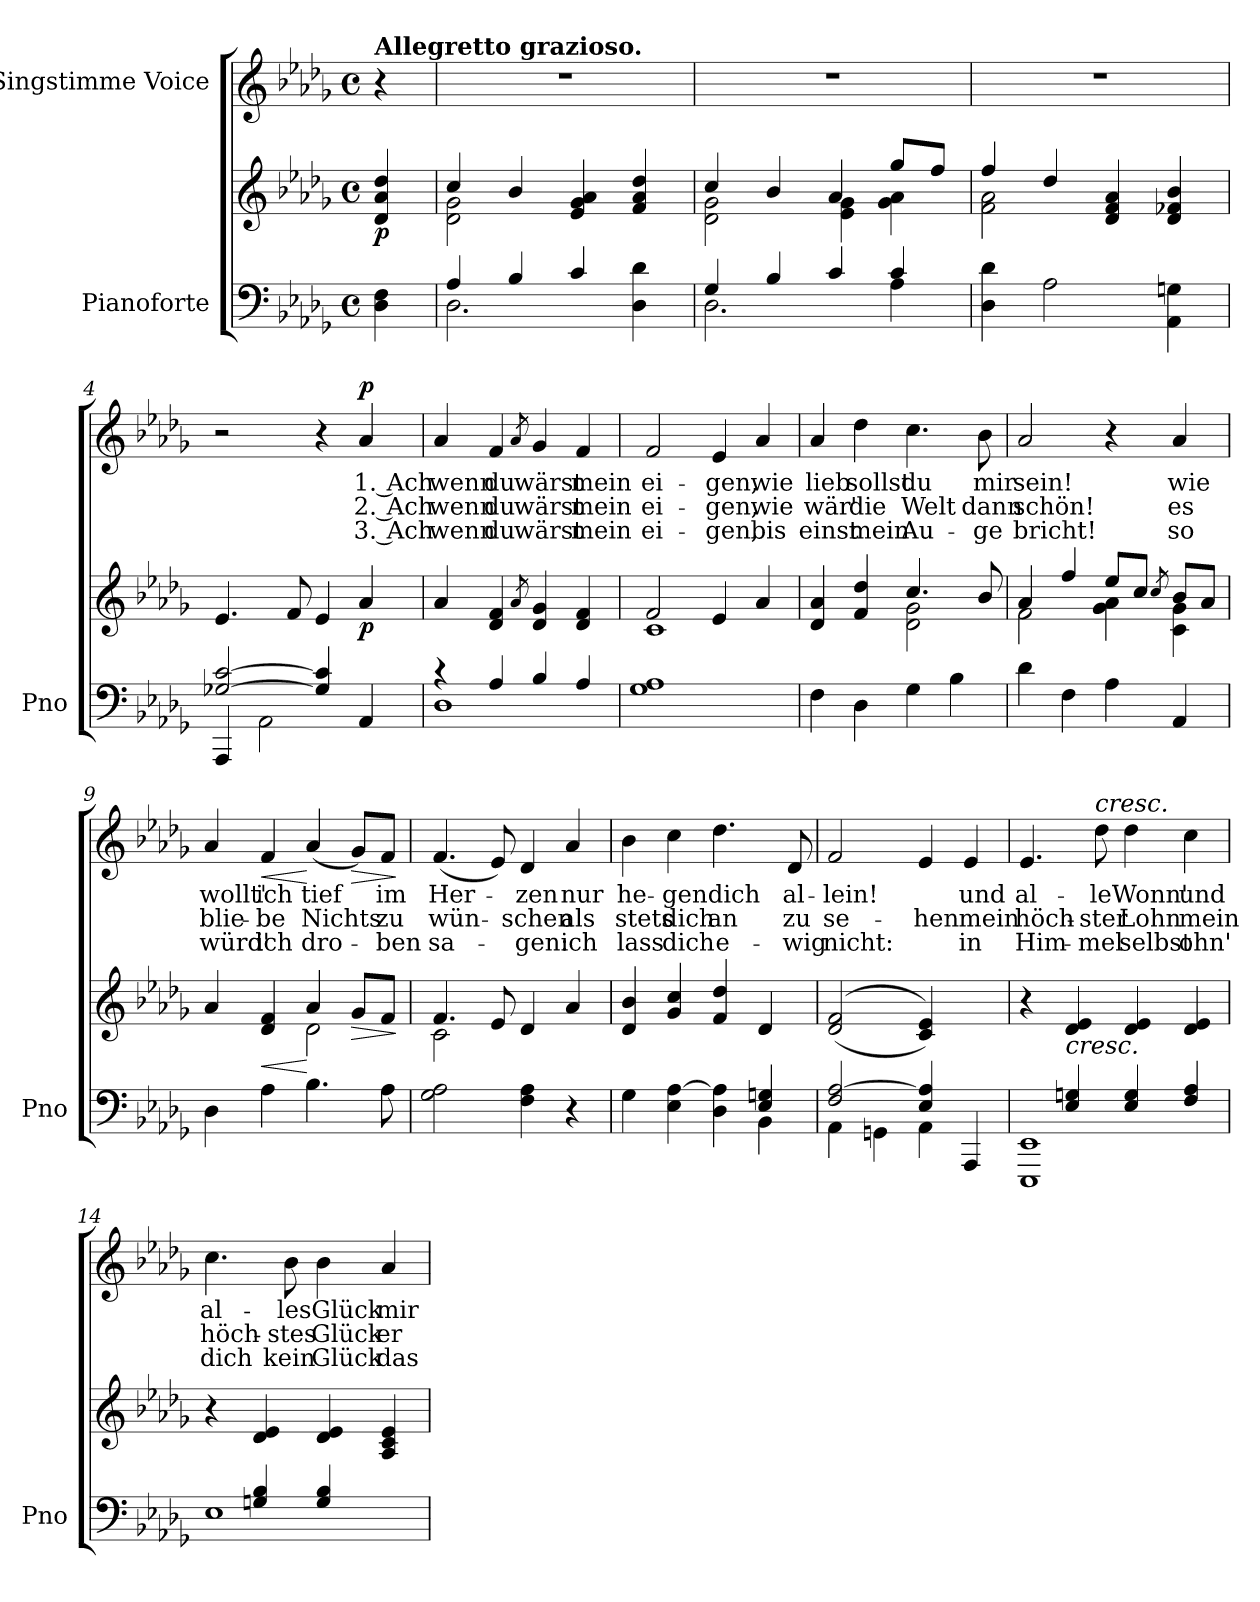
**kern	**kern	**dynam	**kern	**text	**text	**text	**dynam
*part2	*part2	*part2	*part1	*part1	*part1	*part1	*part1
*staff3	*staff2	*staff2/3	*staff1	*staff1	*staff1	*staff1	*staff1
*I"Pianoforte	*	*	*I"Singstimme Voice	*	*	*	*
*I'Pno	*	*	*	*	*	*	*
*clefF4	*clefG2	*	*clefG2	*	*	*	*
*k[b-e-a-d-g-]	*k[b-e-a-d-g-]	*	*k[b-e-a-d-g-]	*	*	*	*
*M4/4	*M4/4	*	*M4/4	*	*	*	*
*met(c)	*met(c)	*	*met(c)	*	*	*	*
=	=	=	=	=	=	=	=
!	!	!	!LO:TX:a:B:t=Allegretto grazioso.	!	!	!	!
!	!	!LO:DY:b	!	!	!	!	!
4D-\ 4F\	4d-/ 4a-/ 4dd-/	p	4r	.	.	.	.
=1	=1	=1	=1	=1	=1	=1	=1
*^	*^	*	*	*	*	*	*
4A-/	2.D-\	4cc/	2d-\ 2g-\	.	1r	.	.	.	.
4B-/	.	4b-/	.	.	.	.	.	.	.
4c/	.	4e-/ 4g-/ 4a-/	2ryy	.	.	.	.	.	.
4D-\ 4d-\	4ryy	4f/ 4a-/ 4dd-/	.	.	.	.	.	.	.
=2	=2	=2	=2	=2	=2	=2	=2	=2	=2
4G-/	2.D-\	4cc/	2d-\ 2g-\	.	1r	.	.	.	.
4B-/	.	4b-/	.	.	.	.	.	.	.
4c/	.	4a-/	4e-\ 4g-\	.	.	.	.	.	.
4c/	4A-\	8gg-/L	4g-\ 4a-\	.	.	.	.	.	.
.	.	8ff/J	.	.	.	.	.	.	.
*v	*v	*	*	*	*	*	*	*	*
=3	=3	=3	=3	=3	=3	=3	=3	=3
4D-\ 4d-\	4ff/	2f\ 2a-\	.	1r	.	.	.	.
2A-\	4dd-/	.	.	.	.	.	.	.
.	4d-/ 4f/ 4a-/	2ryy	.	.	.	.	.	.
4AA-\ 4Gn\	4d-/ 4f-X/ 4b-/	.	.	.	.	.	.	.
*	*v	*v	*	*	*	*	*	*
=4	=4	=4	=4	=4	=4	=4	=4
*^	*	*	*	*	*	*	*
[<2G-X/ [2c/	4AAA-/	4.e-/	.	2r	.	.	.	.
.	2AA-\	.	.	.	.	.	.	.
.	.	8f/	.	.	.	.	.	.
4G-/] 4c/]	.	4e-/	.	4r	.	.	.	.
!	!	!	!LO:DY:b	!	!	!	!	!LO:DY:a
4AA-/	4ryy	4a-/	p	4a-/	1. Ach	2. Ach	3. Ach	p
=5	=5	=5	=5	=5	=5	=5	=5	=5
4r	1D-	4a-/	.	4a-/	wenn	wenn	wenn	.
4A-/	.	4d-/ 4f/	.	4f/	du	du	du	.
.	.	8qa-/	.	8qa-/	.	.	.	.
4B-/	.	4d-/ 4g-/	.	4g-/	wärst	wärst	wärst	.
4A-/	.	4d-/ 4f/	.	4f/	mein	mein	mein	.
*v	*v	*	*	*	*	*	*	*
=6	=6	=6	=6	=6	=6	=6	=6
*	*^	*	*	*	*	*	*
1G- 1A-	2f/	1c	.	2f/	ei-	ei-	ei-	.
.	4e-/	.	.	4e-/	-gen,	-gen,	-gen,	.
.	4a-/	.	.	4a-/	wie	wie	bis	.
=7	=7	=7	=7	=7	=7	=7	=7	=7
4F\	4d-/ 4a-/	2ryy	.	4a-/	lieb	wär'	einst	.
4D-\	4f/ 4dd-/	.	.	4dd-\	sollst	die	mein	.
4G-\	4.cc/	2d-\ 2g-\	.	4.cc\	du	Welt	Au-	.
4B-\	.	.	.	.	.	.	.	.
.	8b-/	.	.	8b-\	mir	dann	-ge	.
=8	=8	=8	=8	=8	=8	=8	=8	=8
4d-\	4a-/	2f\	.	2a-/	sein!	schön!	bricht!	.
4F\	4ff/	.	.	.	.	.	.	.
4A-\	8ee-/L	4g-\ 4a-\	.	4r	.	.	.	.
.	8cc/J	.	.	.	.	.	.	.
.	8qcc/	.	.	.	.	.	.	.
4AA-/	8b-/L	4c\ 4g-\	.	4a-/	wie	es	so	.
.	8a-/J	.	.	.	.	.	.	.
=9	=9	=9	=9	=9	=9	=9	=9	=9
4D-\	4a-/	2ryy	.	4a-/	wollt'	blie-	würd'	.
!	!	!	!LO:HP:b	!	!	!	!	!LO:HP:b
4A-\	4d-/ 4f/	.	<	4f/	ich	-be	ich	<
4.B-\	4a-/	2d-\	[	(4a-/	tief	Nichts	dro-	[
!	!	!	!LO:HP:b	!	!	!	!	!LO:HP:b
.	8g-/L	.	>	8g-/L)	.	.	.	>
8A-\	8f/J	.	.	8f/J	im	zu	-ben	.
*	*v	*v	*	*	*	*	*	*
.	.	]	.	.	.	.	]
=10	=10	=10	=10	=10	=10	=10	=10
*	*^	*	*	*	*	*	*
2G-\ 2A-\	4.f/	2c\	.	(4.f/	Her-	wün-	sa-	.
.	8e-/	.	.	8e-/)	.	.	.	.
4F\ 4A-\	4d-/	2ryy	.	4d-/	-zen	-schen	-gen:	.
4r	4a-/	.	.	4a-/	nur	als	ich	.
*	*v	*v	*	*	*	*	*	*
=11	=11	=11	=11	=11	=11	=11	=11
*^	*	*	*	*	*	*	*
4G-\	2.ryy	4d-/ 4b-/	.	4b-\	he-	stets	lass	.
4E-\ [>4A-\	.	4g-/ 4cc/	.	4cc\	-gen	dich	dich	.
4D-\ 4A-\]	.	4f/ 4dd-/	.	4.dd-\	dich	an	e-	.
4E-/ 4Gn/	4BB-\	4d-/	.	.	.	.	.	.
.	.	.	.	8d-/	al-	zu	-wig	.
=12	=12	=12	=12	=12	=12	=12	=12	=12
2F/ [2A-/	4AA-\	(>(2d-/ 2f/	.	2f/	-lein!	se-	nicht:	.
.	4GGn\	.	.	.	.	.	.	.
4E-/ 4A-/]	4AA-\	4c/ 4e-/))	.	4e-/	.	-hen	.	.
4AAA-/	4ryy	4ryy	.	4e-/	und	mein	in	.
=13	=13	=13	=13	=13	=13	=13	=13	=13
1EEE- 1EE-	4ryy	4r	.	4.e-/	al-	höch-	Him-	.
!	!	!LO:TX:b:i:t=cresc.	!	!	!	!	!	!
.	4E-/ 4Gn/	4d-/ 4e-/	.	.	.	.	.	.
!	!	!	!	!LO:TX:a:i:t=cresc.	!	!	!	!
.	.	.	.	8dd-\	-le	-ster	-mel	.
.	4E-/ 4G/	4d-/ 4e-/	.	4dd-\	Wonn'	Lohn	selbst	.
.	4F/ 4A-/	4d-/ 4e-/	.	4cc\	und	mein	ohn'	.
=14	=14	=14	=14	=14	=14	=14	=14	=14
1E-	4ryy	4r	.	4.cc\	al-	höch-	dich	.
.	4Gn/ 4B-/	4d-/ 4e-/	.	.	.	.	.	.
.	.	.	.	8b-\	-les	-stes	kein	.
.	4G/ 4B-/	4d-/ 4e-/	.	4b-\	Glück	Glück	Glück	.
.	4ryy	4A-/ 4c/ 4e-/	.	4a-/	mir	er-	das	.
*v	*v	*	*	*	*	*	*	*
=	=	=	=	=	=	=	=
*-	*-	*-	*-	*-	*-	*-	*-
